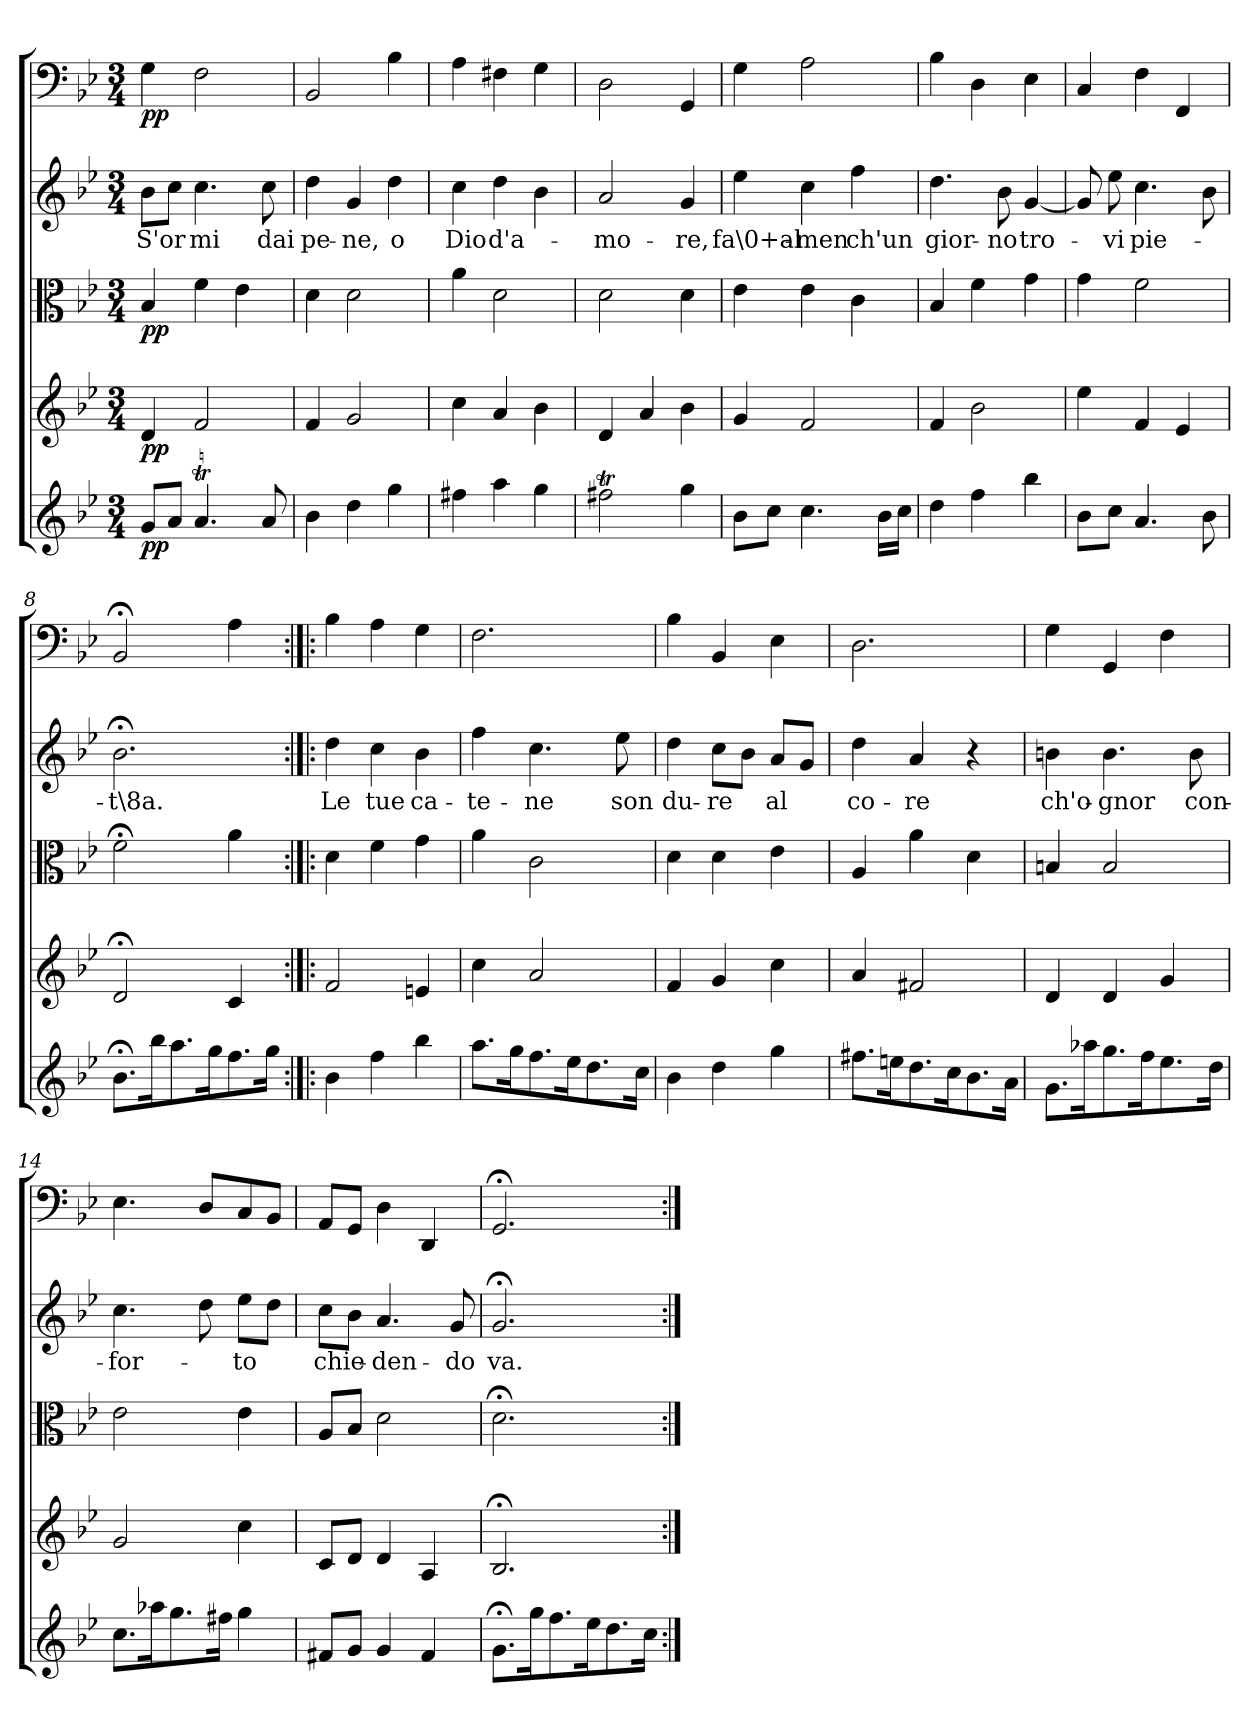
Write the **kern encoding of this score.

**kern	**dynam	**kern	**dynam	**kern	**dynam	**kern	**text	**kern	**dynam
*part5	*part5	*part4	*part4	*part3	*part3	*part2	*part2	*part1	*part1
*staff5	*staff5	*staff4	*staff4	*staff3	*staff3	*staff2	*staff2	*staff1	*staff1
*clefG2	*	*clefG2	*	*clefC3	*	*clefG2	*	*clefF4	*
*k[b-e-]	*	*k[b-e-]	*	*k[b-e-]	*	*k[b-e-]	*	*k[b-e-]	*
*g:	*	*g:	*	*g:	*	*g:	*	*g:	*
*M3/4	*	*M3/4	*	*M3/4	*	*M3/4	*	*M3/4	*
=1	=1	=1	=1	=1	=1	=1	=1	=1	=1
8g/L	pp	4d/	pp	4B-/	pp	8b-\L	S'or	4G\	pp
8a/J	.	.	.	.	.	8cc\J	.	.	.
4.aT/	.	2f/	.	4f\	.	4.cc\	mi	2F\	.
.	.	.	.	4e-\	.	.	.	.	.
8a/	.	.	.	.	.	8cc\	dai	.	.
=2	=2	=2	=2	=2	=2	=2	=2	=2	=2
4b-\	.	4f/	.	4d\	.	4dd\	pe-	2BB-/	.
4dd\	.	2g/	.	2d\	.	4g/	-ne,	.	.
4gg\	.	.	.	.	.	4dd\	o	4B-\	.
=3	=3	=3	=3	=3	=3	=3	=3	=3	=3
4ff#X\	.	4cc\	.	4a\	.	4cc\	Dio	4A\	.
4aa\	.	4a/	.	2d\	.	4dd\	d'a-	4F#X\	.
4gg\	.	4b-\	.	.	.	4b-\	.	4G\	.
=4	=4	=4	=4	=4	=4	=4	=4	=4	=4
2ff#Xt\	.	4d/	.	2d\	.	2a/	-mo-	2D\	.
.	.	4a/	.	.	.	.	.	.	.
4gg\	.	4b-\	.	4d\	.	4g/	-re,	4GG/	.
=5	=5	=5	=5	=5	=5	=5	=5	=5	=5
8b-\L	.	4g/	.	4e-\	.	4ee-\	fa\0+al-	4G\	.
8cc\J	.	.	.	.	.	.	.	.	.
4.cc\	.	2f/	.	4e-\	.	4cc\	-men	2A\	.
.	.	.	.	4c\	.	4ff\	ch'un	.	.
16b-\LL	.	.	.	.	.	.	.	.	.
16cc\JJ	.	.	.	.	.	.	.	.	.
=6	=6	=6	=6	=6	=6	=6	=6	=6	=6
4dd\	.	4f/	.	4B-/	.	4.dd\	gior-	4B-\	.
4ff\	.	2b-\	.	4f\	.	.	.	4D\	.
.	.	.	.	.	.	8b-\	-no	.	.
4bb-\	.	.	.	4g\	.	[4g/	tro-	4E-\	.
=7	=7	=7	=7	=7	=7	=7	=7	=7	=7
8b-\L	.	4ee-\	.	4g\	.	8g/]	.	4C/	.
8cc\J	.	.	.	.	.	8ee-\	-vi	.	.
4.a/	.	4f/	.	2f\	.	4.cc\	pie-	4F\	.
.	.	4e-/	.	.	.	.	.	4FF/	.
8b-\	.	.	.	.	.	8b-\	.	.	.
=8	=8	=8	=8	=8	=8	=8	=8	=8	=8
8.b-;<\L	.	2d;</	.	2f;<\	.	2.b-;<\	-t\8a.	2BB-;</	.
16bb-\K	.	.	.	.	.	.	.	.	.
8.aa\	.	.	.	.	.	.	.	.	.
16gg\K	.	.	.	.	.	.	.	.	.
8.ff\	.	4c/	.	4a\	.	.	.	4A\	.
16gg\Jk	.	.	.	.	.	.	.	.	.
=9:|!|:	=9:|!|:	=9:|!|:	=9:|!|:	=9:|!|:	=9:|!|:	=9:|!|:	=9:|!|:	=9:|!|:	=9:|!|:
4b-\	.	2f/	.	4d\	.	4dd\	Le	4B-\	.
4ff\	.	.	.	4f\	.	4cc\	tue	4A\	.
4bb-\	.	4en/	.	4g\	.	4b-\	ca-	4G\	.
=10	=10	=10	=10	=10	=10	=10	=10	=10	=10
8.aa\L	.	4cc\	.	4a\	.	4ff\	-te-	2.F\	.
16ggK	.	.	.	.	.	.	.	.	.
8.ff	.	2a/	.	2c\	.	4.cc\	-ne	.	.
16ee-K	.	.	.	.	.	.	.	.	.
8.dd	.	.	.	.	.	.	.	.	.
.	.	.	.	.	.	8ee-\	son	.	.
16cc\Jk	.	.	.	.	.	.	.	.	.
=11	=11	=11	=11	=11	=11	=11	=11	=11	=11
4b-\	.	4f/	.	4d\	.	4dd\	du-	4B-\	.
4dd\	.	4g/	.	4d\	.	8cc\L	-re	4BB-/	.
.	.	.	.	.	.	8b-\J	.	.	.
4gg\	.	4cc\	.	4e-\	.	8a/L	al	4E-\	.
.	.	.	.	.	.	8g/J	.	.	.
=12	=12	=12	=12	=12	=12	=12	=12	=12	=12
8.ff#X\L	.	4a/	.	4A/	.	4dd\	co-	2.D\	.
16een\K	.	.	.	.	.	.	.	.	.
8.dd\	.	2f#X/	.	4a\	.	4a/	-re	.	.
16cc\K	.	.	.	.	.	.	.	.	.
8.b-\	.	.	.	4d\	.	4r	.	.	.
16a\Jk	.	.	.	.	.	.	.	.	.
=13	=13	=13	=13	=13	=13	=13	=13	=13	=13
8.g\L	.	4d/	.	4Bn/	.	4bn\	ch'o-	4G\	.
16aa-X\K	.	.	.	.	.	.	.	.	.
8.gg\	.	4d/	.	2B/	.	4.b\	-gnor	4GG/	.
16ff\K	.	.	.	.	.	.	.	.	.
8.ee-\	.	4g/	.	.	.	.	.	4F\	.
.	.	.	.	.	.	8b\	con-	.	.
16dd\Jk	.	.	.	.	.	.	.	.	.
=14	=14	=14	=14	=14	=14	=14	=14	=14	=14
8.cc\L	.	2g/	.	2e-\	.	4.cc\	-for-	4.E-\	.
16aa-X\K	.	.	.	.	.	.	.	.	.
8.gg\	.	.	.	.	.	.	.	.	.
.	.	.	.	.	.	8dd\	.	8D/L	.
16ff#X\Jk	.	.	.	.	.	.	.	.	.
4gg\	.	4cc\	.	4e-\	.	8ee-\L	-to	8C/	.
.	.	.	.	.	.	8dd\J	.	8BB-/J	.
=15	=15	=15	=15	=15	=15	=15	=15	=15	=15
8f#X/L	.	8c/L	.	8A/L	.	8cc\L	chie-	8AA/L	.
8g/J	.	8d/J	.	8B-/J	.	8b-\J	.	8GG/J	.
4g/	.	4d/	.	2d\	.	4.a/	-den-	4D\	.
4f#/	.	4A/	.	.	.	.	.	4DD/	.
.	.	.	.	.	.	8g/	-do	.	.
=16	=16	=16	=16	=16	=16	=16	=16	=16	=16
8.g;<\L	.	2.B-;</	.	2.d;<\	.	2.g;</	va.	2.GG;</	.
16gg\K	.	.	.	.	.	.	.	.	.
8.ff\	.	.	.	.	.	.	.	.	.
16ee-\K	.	.	.	.	.	.	.	.	.
8.dd\	.	.	.	.	.	.	.	.	.
16cc\Jk	.	.	.	.	.	.	.	.	.
=:|!	=:|!	=:|!	=:|!	=:|!	=:|!	=:|!	=:|!	=:|!	=:|!
*-	*-	*-	*-	*-	*-	*-	*-	*-	*-
